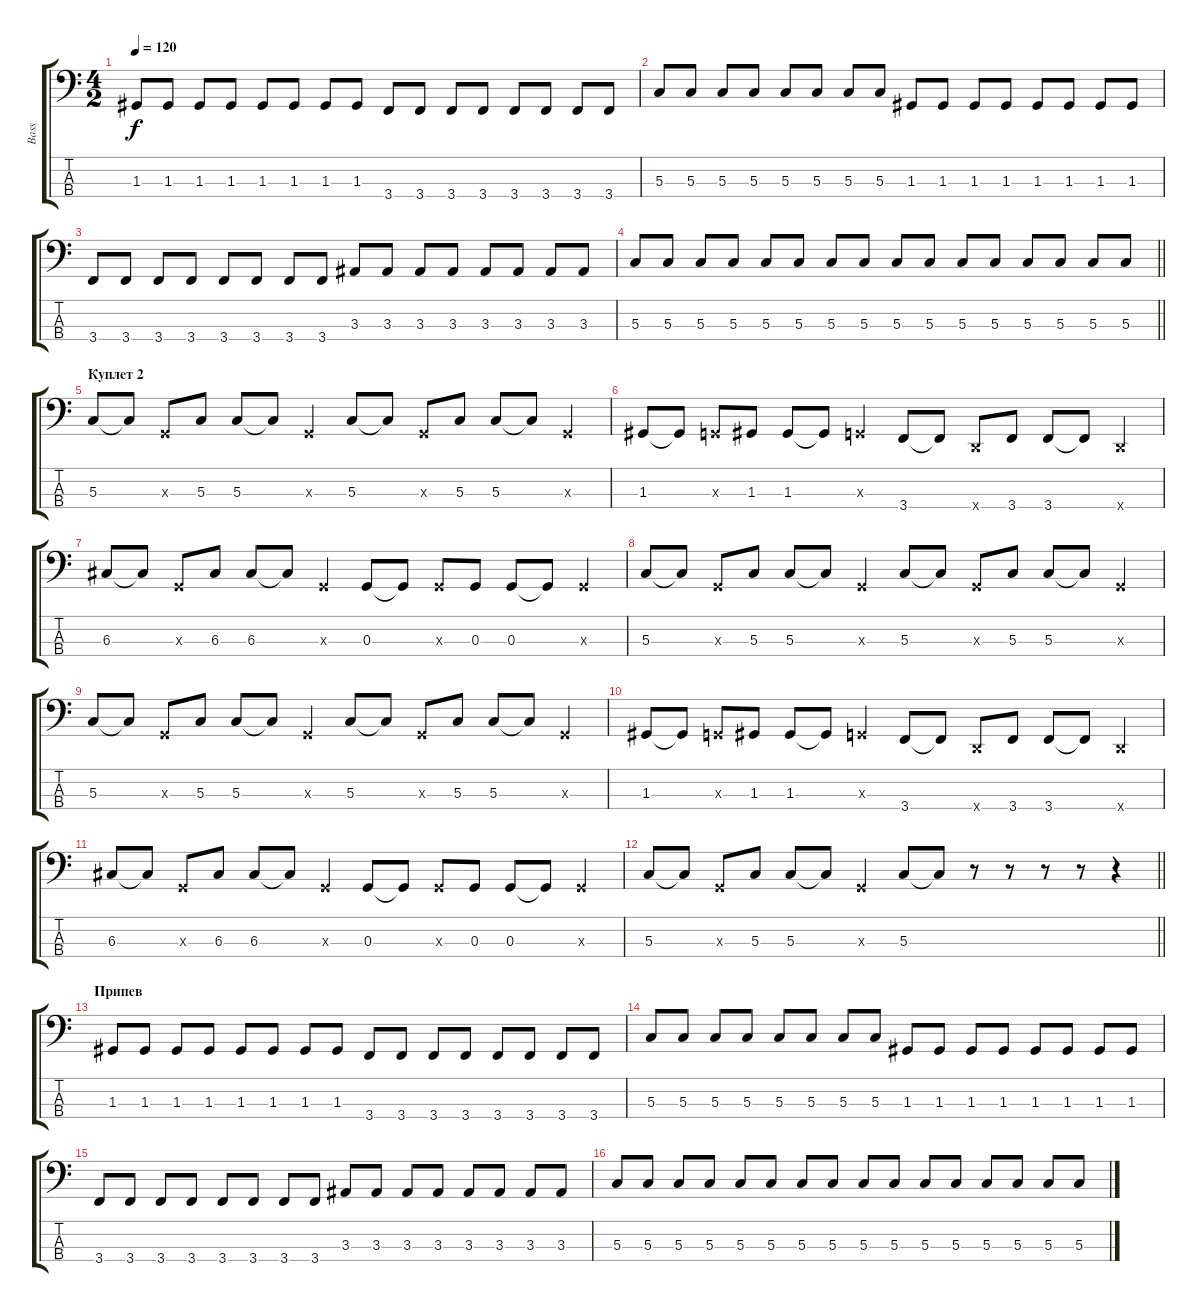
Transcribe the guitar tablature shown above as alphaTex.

\track ("Bass" "Bass") {instrument electricbassfinger}
\staff {score tabs}
\tuning (F2 C2 G1 D1) {hide}
\ts (4 2)
\tempo 120
\clef f4
\ks c
1.3.8{dy f} 1.3.8 1.3.8 1.3.8 1.3.8 1.3.8 1.3.8 1.3.8 3.4.8 3.4.8 3.4.8 3.4.8 3.4.8 3.4.8 3.4.8 3.4.8 |
5.3.8 5.3.8 5.3.8 5.3.8 5.3.8 5.3.8 5.3.8 5.3.8 1.3.8 1.3.8 1.3.8 1.3.8 1.3.8 1.3.8 1.3.8 1.3.8 |
3.4.8 3.4.8 3.4.8 3.4.8 3.4.8 3.4.8 3.4.8 3.4.8 3.3.8 3.3.8 3.3.8 3.3.8 3.3.8 3.3.8 3.3.8 3.3.8 |
\barLineRight lightlight
5.3.8 5.3.8 5.3.8 5.3.8 5.3.8 5.3.8 5.3.8 5.3.8 5.3.8 5.3.8 5.3.8 5.3.8 5.3.8 5.3.8 5.3.8 5.3.8 |
\section ("" "Куплет 2")
5.3.8 5.3{t}.8 0.3{x}.8 5.3.8 5.3.8 5.3{t}.8 0.3{x}.4 5.3.8 5.3{t}.8 0.3{x}.8 5.3.8 5.3.8 5.3{t}.8 0.3{x}.4 |
1.3.8 1.3{t}.8 0.3{x}.8 1.3.8 1.3.8 1.3{t}.8 0.3{x}.4 3.4.8 3.4{t}.8 0.4{x}.8 3.4.8 3.4.8 3.4{t}.8 0.4{x}.4 |
6.3.8 6.3{t}.8 0.3{x}.8 6.3.8 6.3.8 6.3{t}.8 0.3{x}.4 0.3.8 0.3{t}.8 0.3{x}.8 0.3.8 0.3.8 0.3{t}.8 0.3{x}.4 |
5.3.8 5.3{t}.8 0.3{x}.8 5.3.8 5.3.8 5.3{t}.8 0.3{x}.4 5.3.8 5.3{t}.8 0.3{x}.8 5.3.8 5.3.8 5.3{t}.8 0.3{x}.4 |
5.3.8 5.3{t}.8 0.3{x}.8 5.3.8 5.3.8 5.3{t}.8 0.3{x}.4 5.3.8 5.3{t}.8 0.3{x}.8 5.3.8 5.3.8 5.3{t}.8 0.3{x}.4 |
1.3.8 1.3{t}.8 0.3{x}.8 1.3.8 1.3.8 1.3{t}.8 0.3{x}.4 3.4.8 3.4{t}.8 0.4{x}.8 3.4.8 3.4.8 3.4{t}.8 0.4{x}.4 |
6.3.8 6.3{t}.8 0.3{x}.8 6.3.8 6.3.8 6.3{t}.8 0.3{x}.4 0.3.8 0.3{t}.8 0.3{x}.8 0.3.8 0.3.8 0.3{t}.8 0.3{x}.4 |
\barLineRight lightlight
5.3.8 5.3{t}.8 0.3{x}.8 5.3.8 5.3.8 5.3{t}.8 0.3{x}.4 5.3.8 5.3{t}.8 r.8 r.8 r.8 r.8 r.4 |
\section ("" "Припев")
1.3.8 1.3.8 1.3.8 1.3.8 1.3.8 1.3.8 1.3.8 1.3.8 3.4.8 3.4.8 3.4.8 3.4.8 3.4.8 3.4.8 3.4.8 3.4.8 |
5.3.8 5.3.8 5.3.8 5.3.8 5.3.8 5.3.8 5.3.8 5.3.8 1.3.8 1.3.8 1.3.8 1.3.8 1.3.8 1.3.8 1.3.8 1.3.8 |
3.4.8 3.4.8 3.4.8 3.4.8 3.4.8 3.4.8 3.4.8 3.4.8 3.3.8 3.3.8 3.3.8 3.3.8 3.3.8 3.3.8 3.3.8 3.3.8 |
5.3.8 5.3.8 5.3.8 5.3.8 5.3.8 5.3.8 5.3.8 5.3.8 5.3.8 5.3.8 5.3.8 5.3.8 5.3.8 5.3.8 5.3.8 5.3.8
